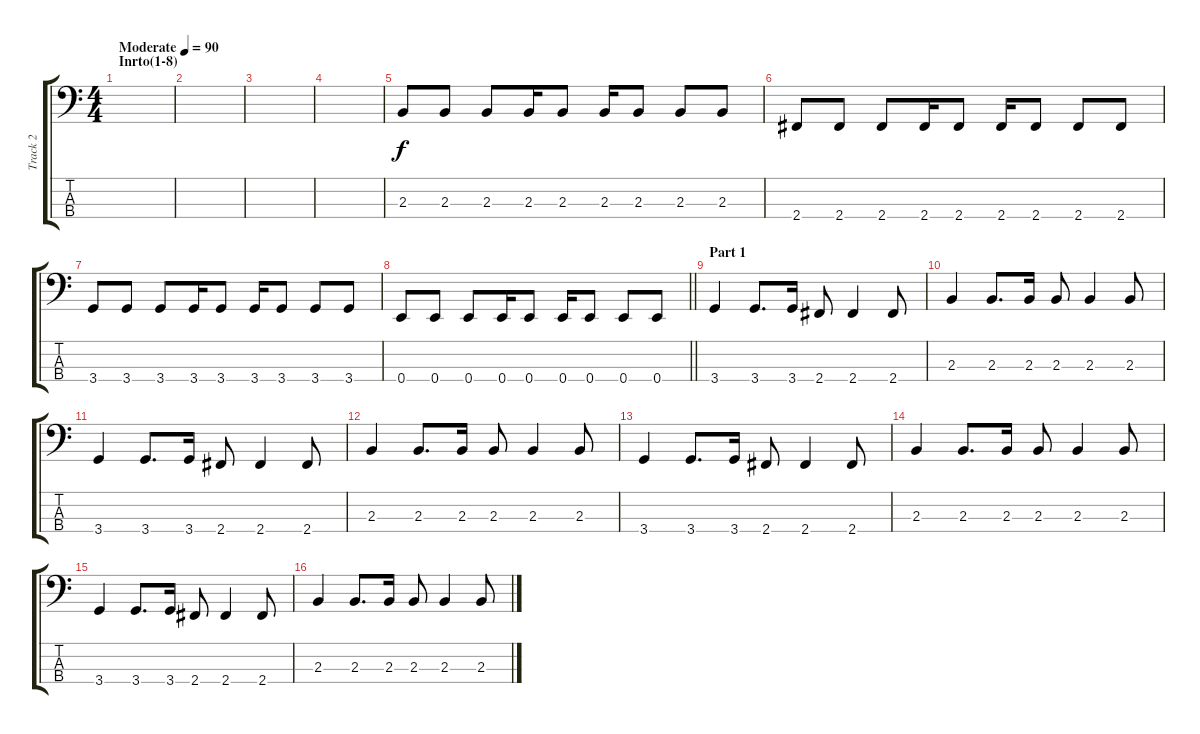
\track ("Track 2" "Track 2") {instrument electricbassfinger}
\staff {score tabs}
\tuning (G2 D2 A1 E1) {hide}
\ts (4 4)
\section ("" "Inrto(1-8)")
\tempo (90 "Moderate")
\clef f4
\ks c
|
|
|
|
2.3.8 2.3.8 2.3.8 2.3.16 2.3.8 2.3.16 2.3.8 2.3.8 2.3.8 |
2.4.8 2.4.8 2.4.8 2.4.16 2.4.8 2.4.16 2.4.8 2.4.8 2.4.8 |
3.4.8 3.4.8 3.4.8 3.4.16 3.4.8 3.4.16 3.4.8 3.4.8 3.4.8 |
\barLineRight lightlight
0.4.8 0.4.8 0.4.8 0.4.16 0.4.8 0.4.16 0.4.8 0.4.8 0.4.8 |
\section ("" "Part 1")
3.4.4 3.4.8{d} 3.4.16 2.4.8 2.4.4 2.4.8 |
2.3.4 2.3.8{d} 2.3.16 2.3.8 2.3.4 2.3.8 |
3.4.4 3.4.8{d} 3.4.16 2.4.8 2.4.4 2.4.8 |
2.3.4 2.3.8{d} 2.3.16 2.3.8 2.3.4 2.3.8 |
3.4.4 3.4.8{d} 3.4.16 2.4.8 2.4.4 2.4.8 |
2.3.4 2.3.8{d} 2.3.16 2.3.8 2.3.4 2.3.8 |
3.4.4 3.4.8{d} 3.4.16 2.4.8 2.4.4 2.4.8 |
2.3.4 2.3.8{d} 2.3.16 2.3.8 2.3.4 2.3.8
